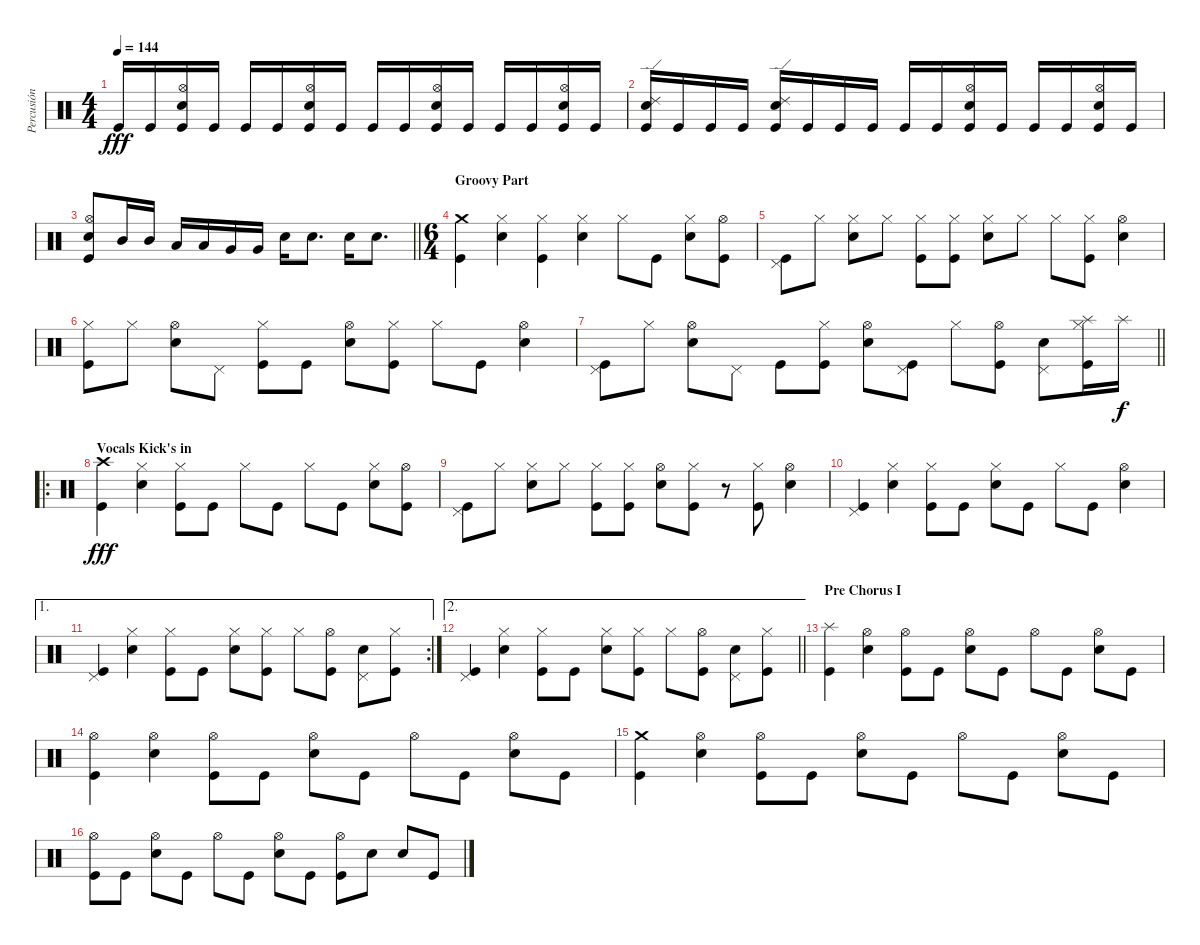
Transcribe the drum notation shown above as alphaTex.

\track ("Percusión" "Percusión") {instrument percussion}
\staff {score}
\articulation defaults
\ts (4 4)
\tempo 144
\clef neutral
\ks c "Kick (hit)".16{dy fff} "Kick (hit)".16
("Hi-Hat (open)" "Electric Snare (hit)" "Kick (hit)").16 "Kick (hit)".16 "Kick (hit)".16 "Kick (hit)".16 ("Hi-Hat (open)" "Electric Snare (hit)" "Kick (hit)").16 "Kick (hit)".16 "Kick (hit)".16 "Kick (hit)".16 ("Hi-Hat (open)" "Electric Snare (hit)" "Kick (hit)").16 "Kick (hit)".16 "Kick (hit)".16 "Kick (hit)".16 ("Hi-Hat (open)" "Electric Snare (hit)" "Kick (hit)").16 "Kick (hit)".16 |
("Ride (edge) 2" "Electric Snare (hit)" "Kick (hit)").16 "Kick (hit)".16 "Kick (hit)".16 "Kick (hit)".16 ("Ride (edge) 2" "Electric Snare (hit)" "Kick (hit)").16 "Kick (hit)".16 "Kick (hit)".16 "Kick (hit)".16 "Kick (hit)".16 "Kick (hit)".16 ("Hi-Hat (open)" "Electric Snare (hit)" "Kick (hit)").16 "Kick (hit)".16 "Kick (hit)".16 "Kick (hit)".16 ("Hi-Hat (open)" "Electric Snare (hit)" "Kick (hit)").16 "Kick (hit)".16 |
\barLineRight lightlight
("Hi-Hat (open)" "Electric Snare (hit)" "Kick (hit)").8 "Mid Tom (hit)".16 "Mid Tom (hit)".16 "Low Tom (hit)".16 "Low Tom (hit)".16 "Very Low Tom (hit)".16 "Very Low Tom (hit)".16 "Electric Snare (hit)".16 "Electric Snare (hit)".8{d} "Electric Snare (hit)".16 "Electric Snare (hit)".8{d} |
\ts (6 4)
\section ("" "Groovy Part")
("Crash medium (hit)" "Kick (hit)").4 ("Hi-Hat (closed)" "Electric Snare (hit)").4 ("Hi-Hat (closed)" "Kick (hit)").4 ("Hi-Hat (closed)" "Electric Snare (hit)").4 "Hi-Hat (closed)".8 "Kick (hit)".8 ("Hi-Hat (closed)" "Electric Snare (hit)").8 ("Hi-Hat (open)" "Kick (hit)").8 |
("Pedal Hi-Hat (hit)" "Kick (hit)").8 "Hi-Hat (closed)".8 ("Electric Snare (hit)" "Hi-Hat (closed)").8 "Hi-Hat (closed)".8 ("Kick (hit)" "Hi-Hat (closed)").8 ("Kick (hit)" "Hi-Hat (closed)").8 ("Electric Snare (hit)" "Hi-Hat (closed)").8 "Hi-Hat (closed)".8 "Hi-Hat (closed)".8 ("Kick (hit)" "Hi-Hat (closed)").8 ("Hi-Hat (open)" "Electric Snare (hit)").4 |
("Hi-Hat (closed)" "Kick (hit)").8 "Hi-Hat (closed)".8 ("Hi-Hat (open)" "Electric Snare (hit)").8 "Pedal Hi-Hat (hit)".8 ("Kick (hit)" "Hi-Hat (closed)").8 "Kick (hit)".8 ("Hi-Hat (open)" "Electric Snare (hit)").8 ("Hi-Hat (closed)" "Kick (hit)").8 "Hi-Hat (closed)".8 "Kick (hit)".8 ("Hi-Hat (open)" "Electric Snare (hit)").4 |
\barLineRight lightlight
("Pedal Hi-Hat (hit)" "Kick (hit)").8 "Hi-Hat (closed)".8 ("Hi-Hat (open)" "Electric Snare (hit)").8 "Pedal Hi-Hat (hit)".8 "Kick (hit)".8 ("Kick (hit)" "Hi-Hat (closed)").8 ("Hi-Hat (open)" "Electric Snare (hit)").8 ("Pedal Hi-Hat (hit)" "Kick (hit)").8 "Hi-Hat (closed)".8 ("Hi-Hat (open)" "Kick (hit)").8 ("Pedal Hi-Hat (hit)" "Electric Snare (hit)").8 ("Kick (hit)" "Hi-Hat (closed)" "Splash (hit)").16 "Splash (hit)".16{dy f} |
\ro
\section ("" "Vocals Kick's in")
("Crash high (hit)" "Kick (hit)").4{dy fff} ("Hi-Hat (closed)" "Electric Snare (hit)").4 ("Kick (hit)" "Hi-Hat (closed)").8 "Kick (hit)".8 "Hi-Hat (closed)".8 "Kick (hit)".8 "Hi-Hat (closed)".8 "Kick (hit)".8 ("Electric Snare (hit)" "Hi-Hat (closed)").8 ("Hi-Hat (open)" "Kick (hit)").8 |
("Pedal Hi-Hat (hit)" "Kick (hit)").8 "Hi-Hat (closed)".8 ("Electric Snare (hit)" "Hi-Hat (closed)").8 "Hi-Hat (closed)".8 ("Hi-Hat (closed)" "Kick (hit)").8 ("Hi-Hat (closed)" "Kick (hit)").8 ("Hi-Hat (open)" "Electric Snare (hit)").8 ("Hi-Hat (closed)" "Kick (hit)").8 r.8 ("Hi-Hat (closed)" "Kick (hit)").8 ("Hi-Hat (open)" "Electric Snare (hit)").4 |
("Pedal Hi-Hat (hit)" "Kick (hit)").4 ("Electric Snare (hit)" "Hi-Hat (closed)").4 ("Hi-Hat (closed)" "Kick (hit)").8 "Kick (hit)".8 ("Electric Snare (hit)" "Hi-Hat (closed)").8 "Kick (hit)".8 "Hi-Hat (closed)".8 "Kick (hit)".8 ("Hi-Hat (open)" "Electric Snare (hit)").4 |
\ae 1
\rc 2
("Pedal Hi-Hat (hit)" "Kick (hit)").4 ("Electric Snare (hit)" "Hi-Hat (closed)").4 ("Kick (hit)" "Hi-Hat (closed)").8 "Kick (hit)".8 ("Electric Snare (hit)" "Hi-Hat (closed)").8 ("Hi-Hat (closed)" "Kick (hit)").8 "Hi-Hat (closed)".8 ("Hi-Hat (open)" "Kick (hit)").8 ("Pedal Hi-Hat (hit)" "Electric Snare (hit)").8 ("Kick (hit)" "Hi-Hat (closed)").8 |
\ae 2
\barLineRight lightlight
("Pedal Hi-Hat (hit)" "Kick (hit)").4 ("Electric Snare (hit)" "Hi-Hat (closed)").4 ("Kick (hit)" "Hi-Hat (closed)").8 "Kick (hit)".8 ("Electric Snare (hit)" "Hi-Hat (closed)").8 ("Hi-Hat (closed)" "Kick (hit)").8 "Hi-Hat (closed)".8 ("Hi-Hat (open)" "Kick (hit)").8 ("Pedal Hi-Hat (hit)" "Electric Snare (hit)").8 ("Kick (hit)" "Hi-Hat (closed)").8 |
\section ("" "Pre Chorus I")
("Splash (hit)" "Kick (hit)").4 ("Electric Snare (hit)" "Hi-Hat (open)").4 ("Kick (hit)" "Hi-Hat (open)").8 "Kick (hit)".8 ("Electric Snare (hit)" "Hi-Hat (open)").8 "Kick (hit)".8 "Hi-Hat (open)".8 "Kick (hit)".8 ("Electric Snare (hit)" "Hi-Hat (open)").8 "Kick (hit)".8 |
("Hi-Hat (open)" "Kick (hit)").4 ("Electric Snare (hit)" "Hi-Hat (open)").4 ("Hi-Hat (open)" "Kick (hit)").8 "Kick (hit)".8 ("Electric Snare (hit)" "Hi-Hat (open)").8 "Kick (hit)".8 "Hi-Hat (open)".8 "Kick (hit)".8 ("Electric Snare (hit)" "Hi-Hat (open)").8 "Kick (hit)".8 |
("Crash medium (hit)" "Kick (hit)").4 ("Electric Snare (hit)" "Hi-Hat (open)").4 ("Kick (hit)" "Hi-Hat (open)").8 "Kick (hit)".8 ("Electric Snare (hit)" "Hi-Hat (open)").8 "Kick (hit)".8 "Hi-Hat (open)".8 "Kick (hit)".8 ("Electric Snare (hit)" "Hi-Hat (open)").8 "Kick (hit)".8 |
("Hi-Hat (open)" "Kick (hit)").8 "Kick (hit)".8 ("Electric Snare (hit)" "Hi-Hat (open)").8 "Kick (hit)".8 "Hi-Hat (open)".8 "Kick (hit)".8 ("Electric Snare (hit)" "Hi-Hat (open)").8 "Kick (hit)".8 ("Hi-Hat (open)" "Kick (hit)").8 "Electric Snare (hit)".8 "Electric Snare (hit)".8 "Kick (hit)".8
